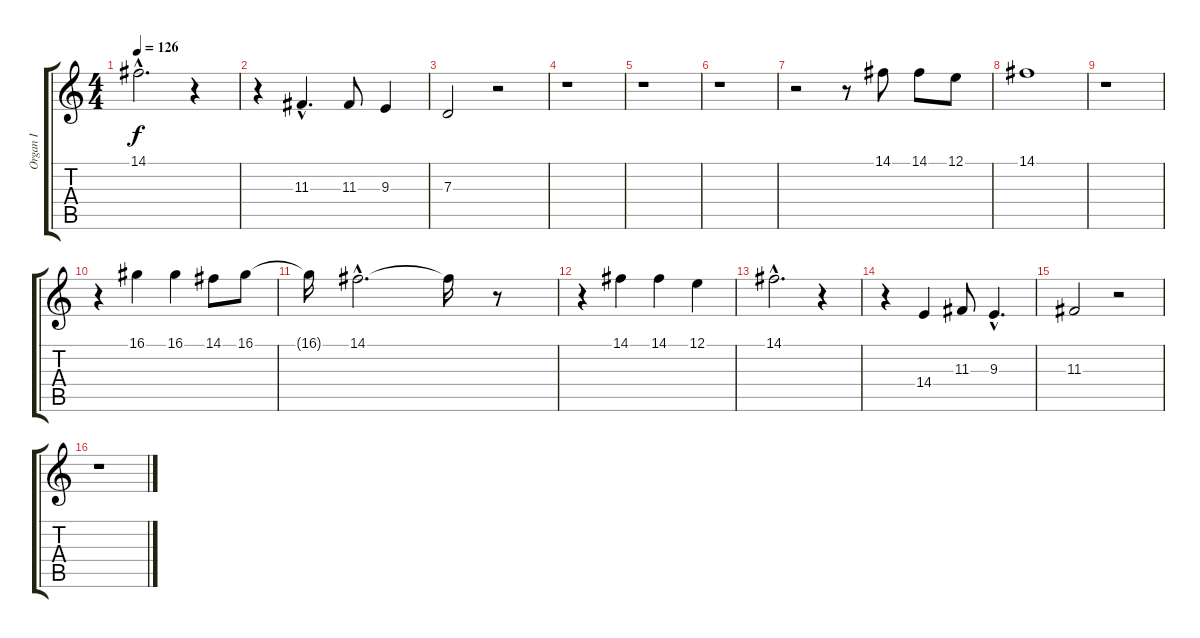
\track ("Organ I" "Organ I") {instrument churchorgan}
\staff {score tabs}
\tuning (E4 B3 G3 D3 A2 E2) {hide}
\ts (4 4)
\tempo 126
\clef g2
\ks c
14.1{hac}.2{d dy f} r.4 |
r.4 11.3{hac}.4{d} 11.3.8 9.3.4 |
7.3.2 r.2 |
r.1 |
r.1 |
r.1 |
r.2 r.8 14.1.8 14.1.8 12.1.8 |
14.1.1 |
r.1 |
r.4 16.1.4 16.1.4 14.1.8 16.1.8 |
16.1{t}.16 14.1{hac}.2{d} 14.1{t}.16 r.8 |
r.4 14.1.4 14.1.4 12.1.4 |
14.1{hac}.2{d} r.4 |
r.4 14.4.4 11.3.8 9.3{hac}.4{d} |
11.3.2 r.2 |
r.1
